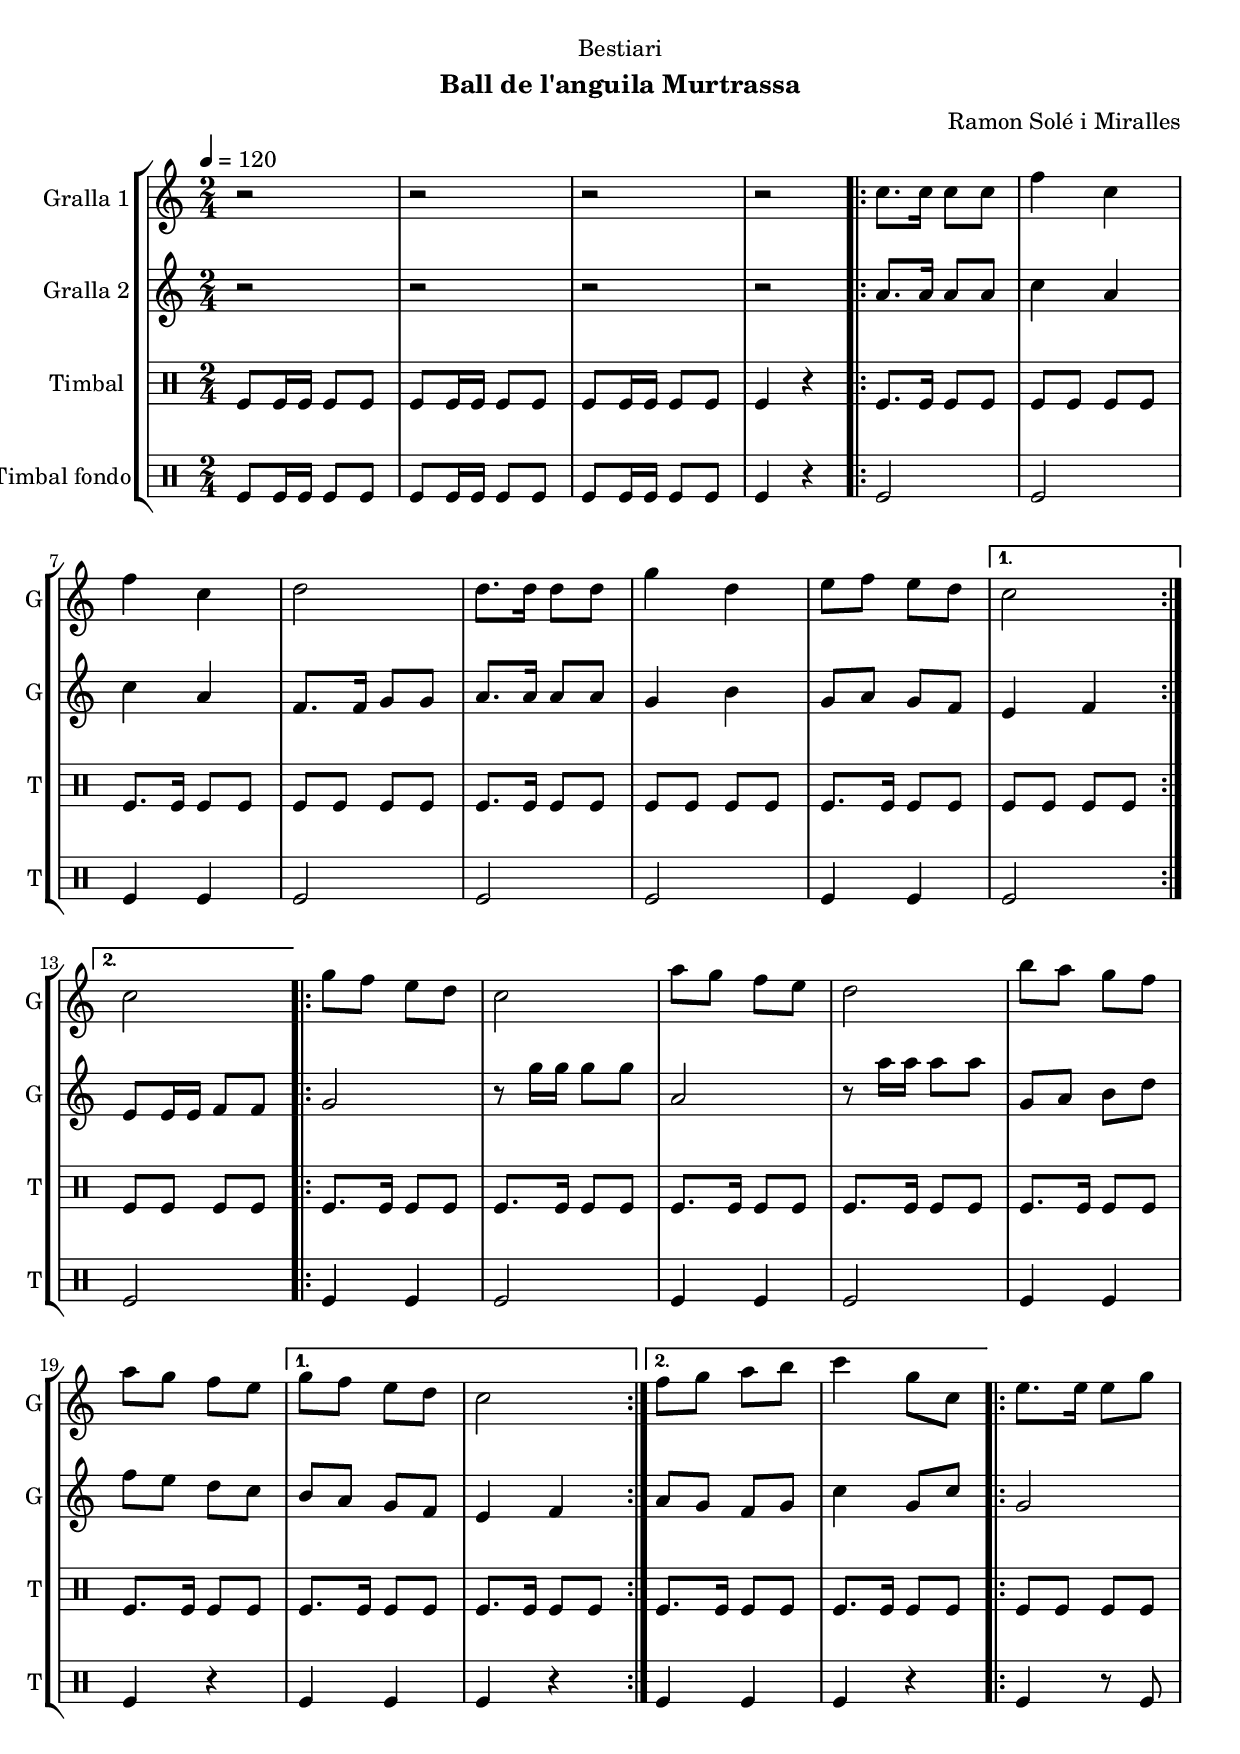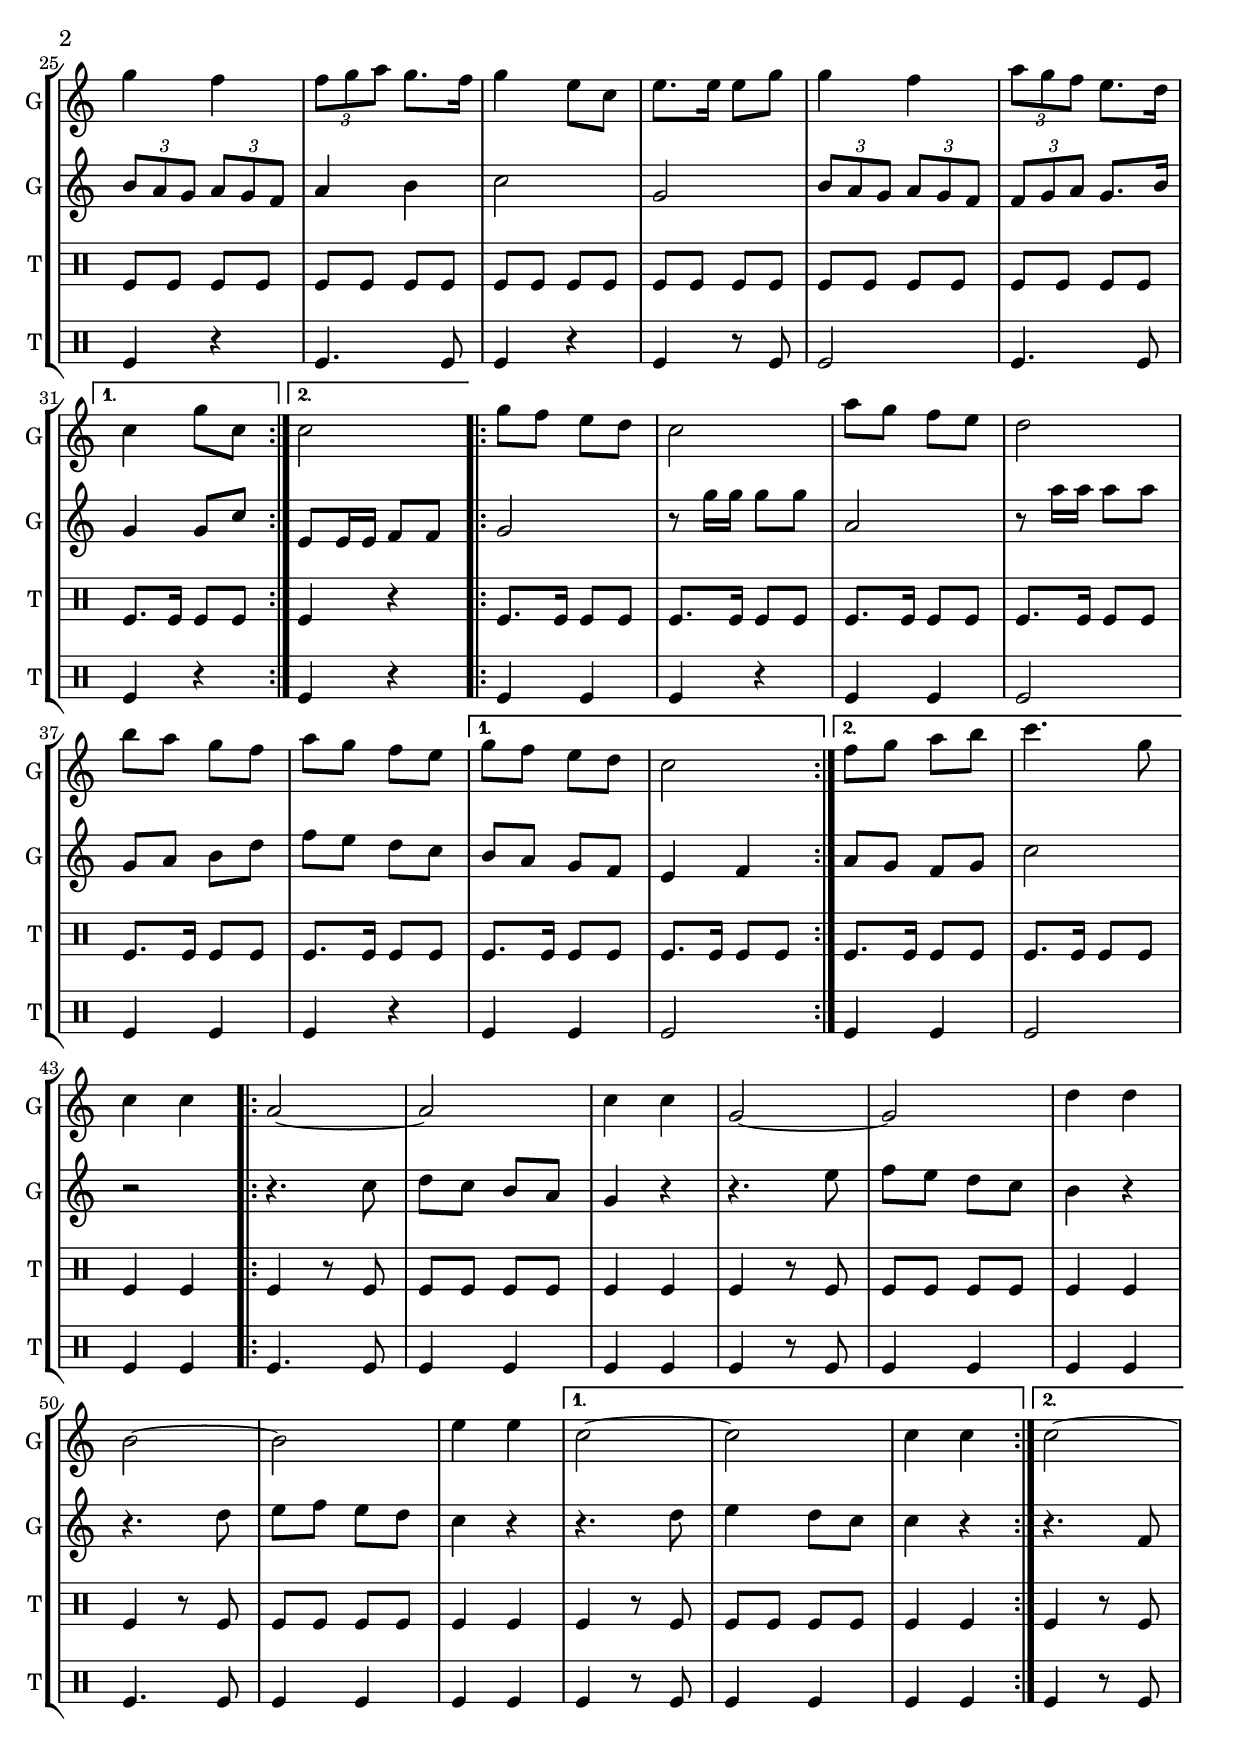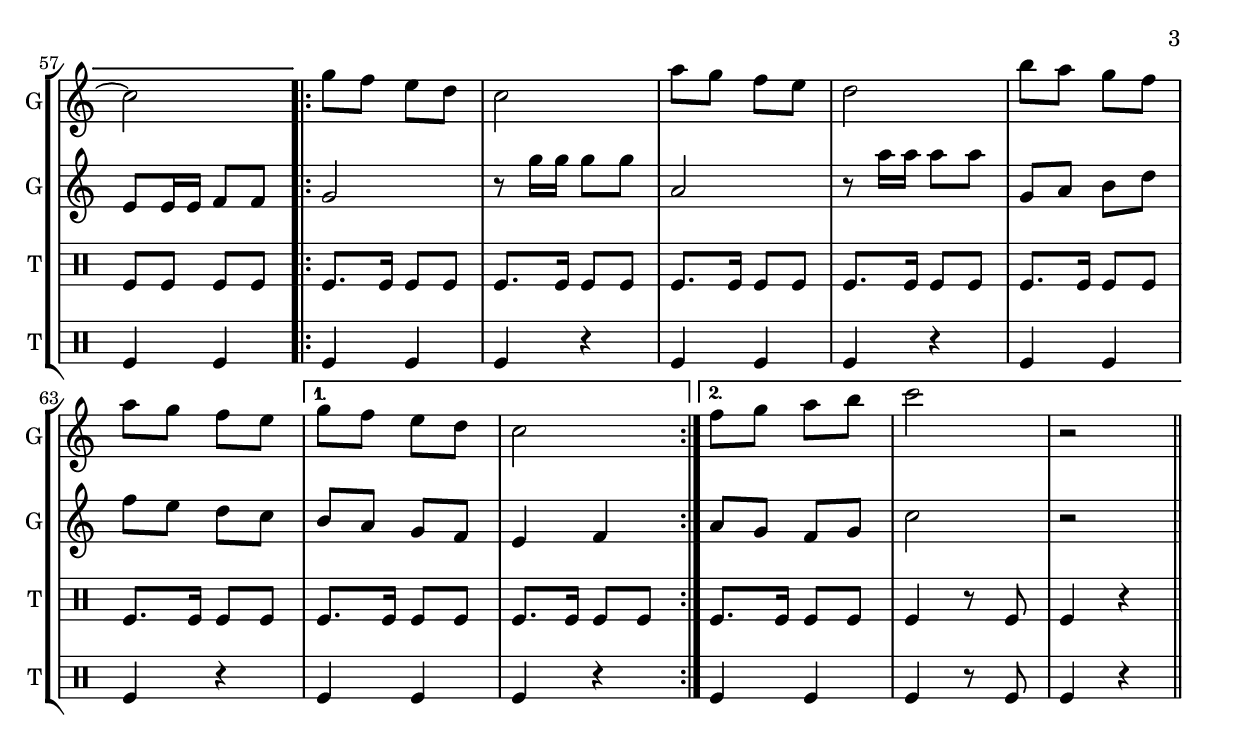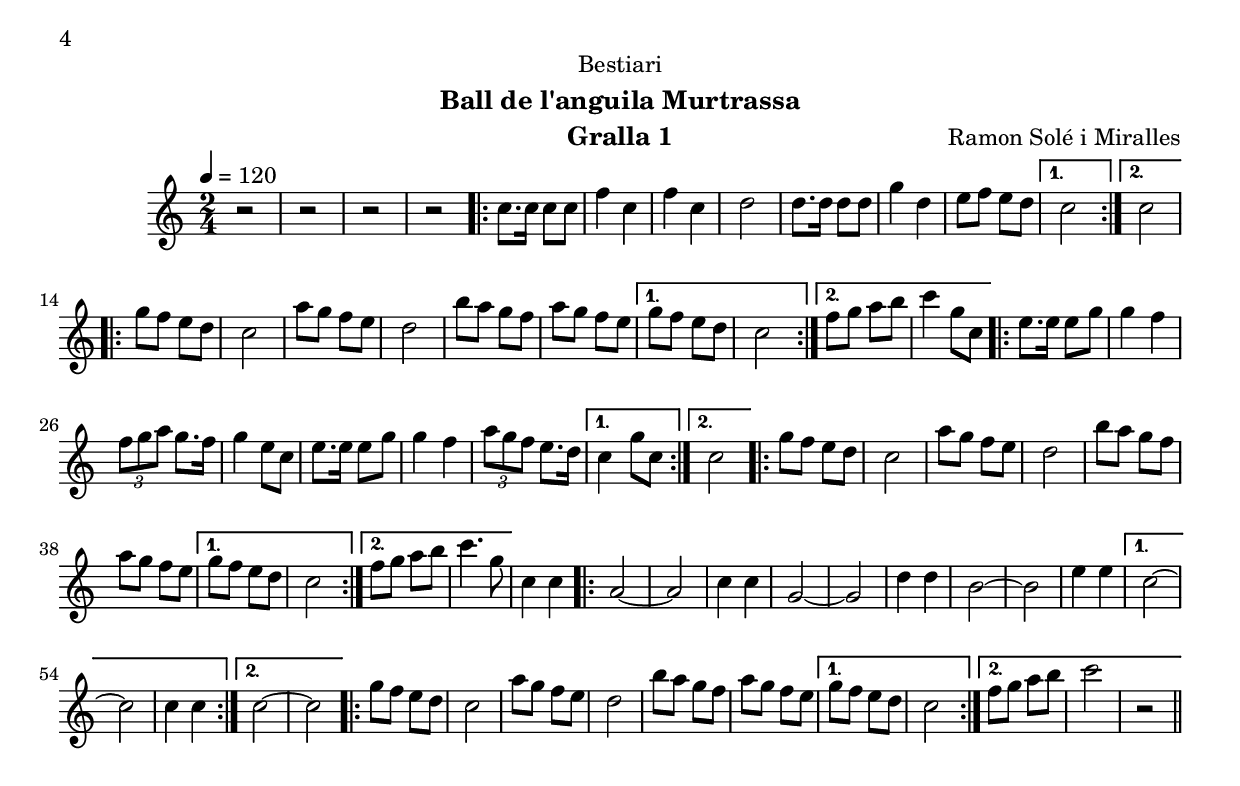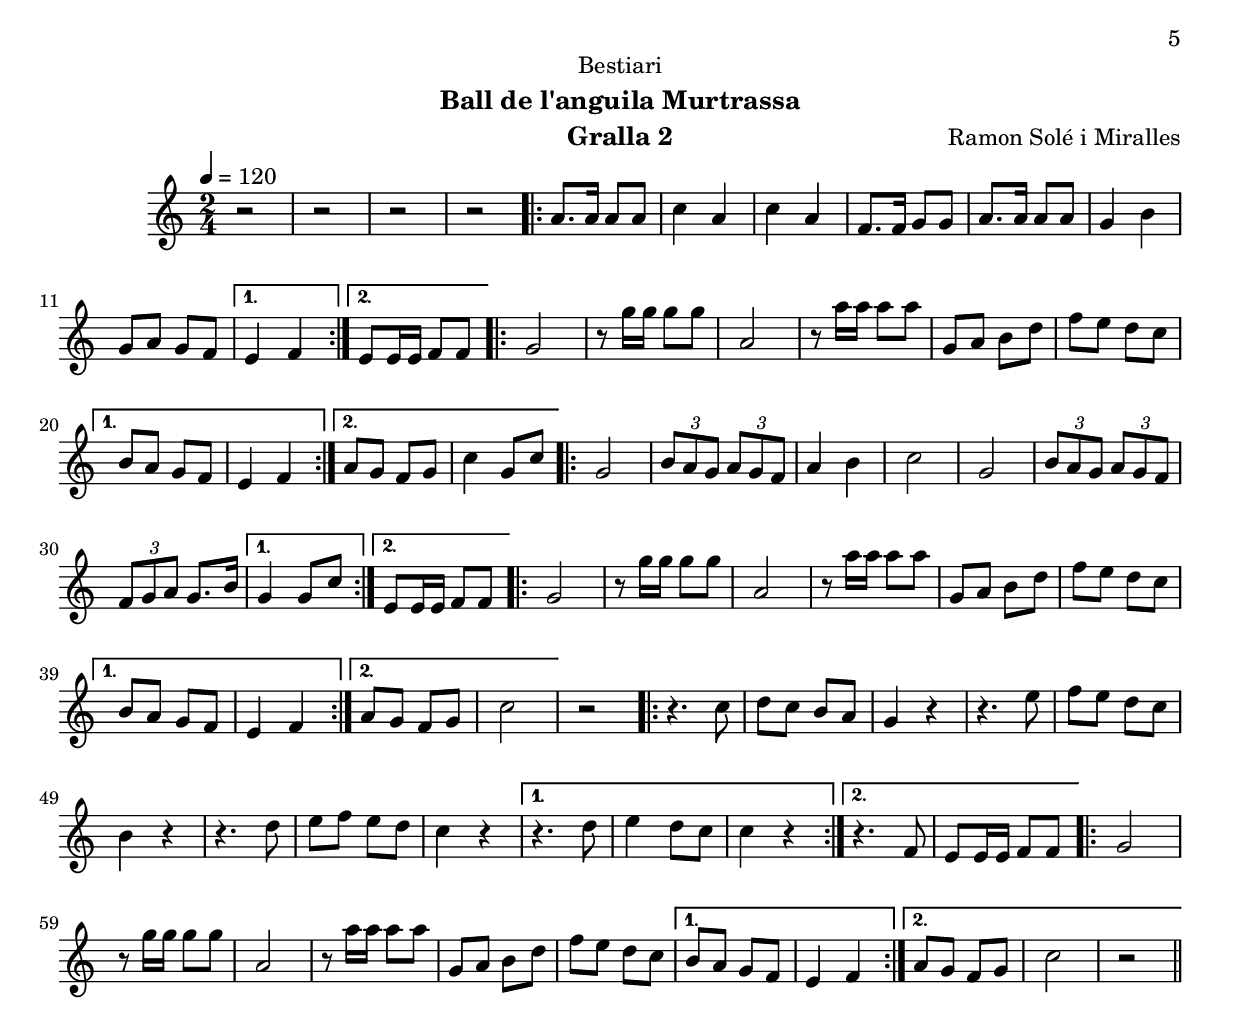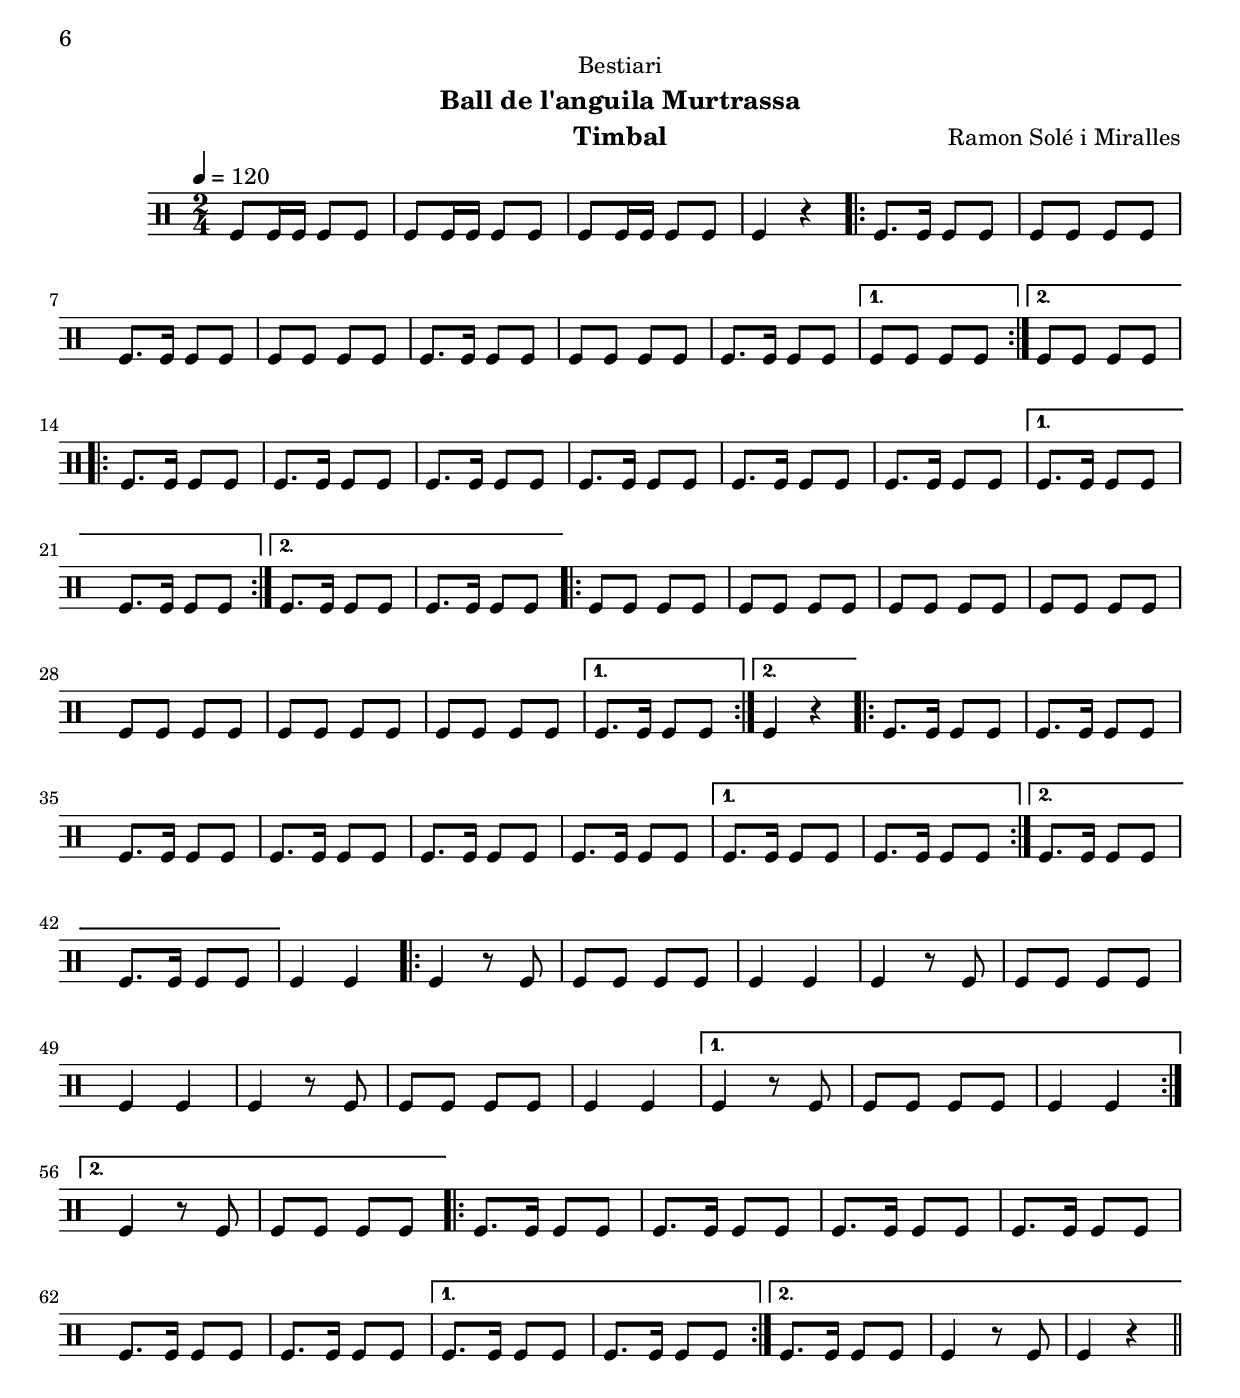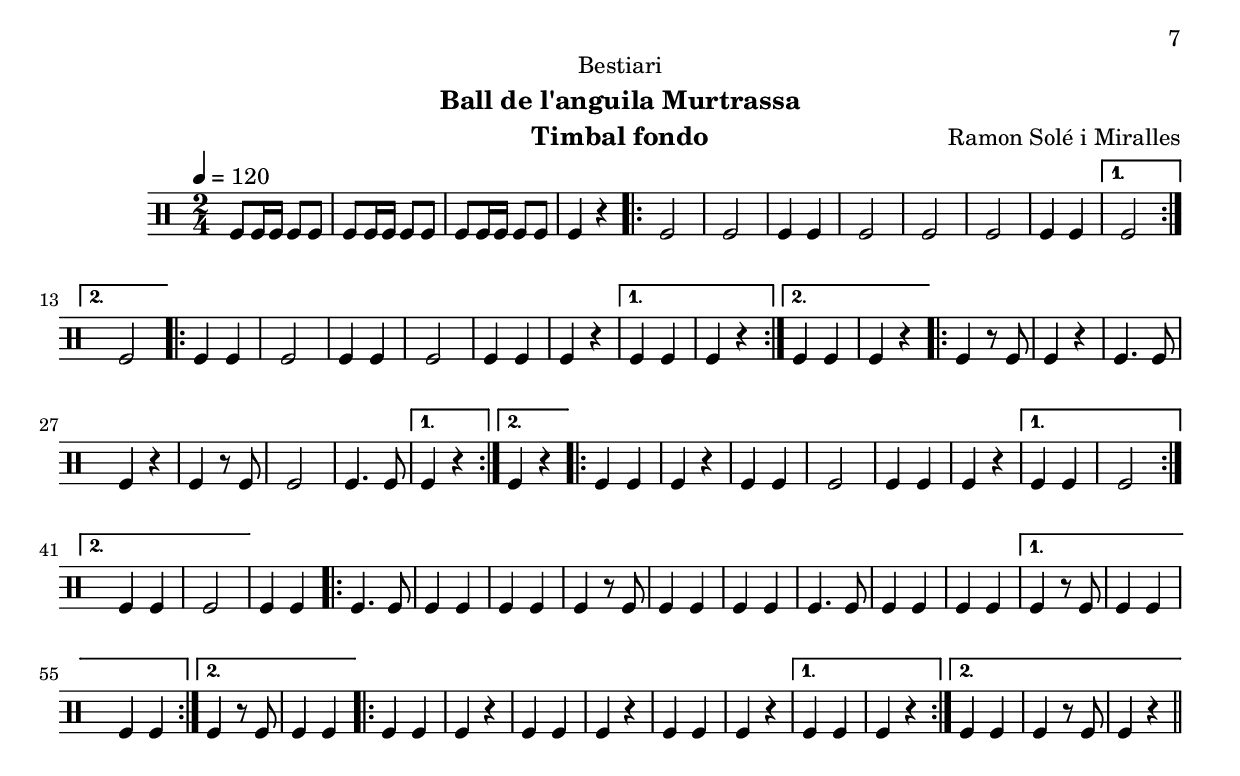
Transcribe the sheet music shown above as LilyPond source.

\version "2.22.1"

\header {
  dedication="Bestiari"
  title=""
  subtitle="Ball de l'anguila Murtrassa"
  subsubtitle=""
  poet=""
  meter=""
  piece=""
  composer="Ramon Solé i Miralles"
  arranger=""
  opus=""
  instrument=""
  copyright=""
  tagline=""
}

liniaroAa =
\relative c''
{
  \tempo 4=120
  \clef treble
  \key c \major
  \time 2/4
  r2  |
  r2  |
  r2  |
  r2  |
  %05
  \repeat volta 2 { c8. c16 c8 c  |
  f4 c  |
  f4 c  |
  d2  |
  d8. d16 d8 d  |
  %10
  g4 d  |
  e8 f e d }
  \alternative { { c2 }
  { c2 } }
  \repeat volta 2 { g'8 f e d  |
  %15
  c2  |
  a'8 g f e  |
  d2  |
  b'8 a g f  |
  a8 g f e }
  %20
  \alternative { { g8 f e d  |
  c2 }
  { f8 g a b  |
  c4 g8 c, } }
  \repeat volta 2 { e8. e16 e8 g  |
  %25
  g4 f  |
  \times 2/3 { f8 g a } g8. f16  |
  g4 e8 c  |
  e8. e16 e8 g  |
  g4 f  |
  %30
  \times 2/3 { a8 g f } e8. d16 }
  \alternative { { c4 g'8 c, }
  { c2 } }
  \repeat volta 2 { g'8 f e d  |
  c2  |
  %35
  a'8 g f e  |
  d2  |
  b'8 a g f  |
  a8 g f e }
  \alternative { { g8 f e d  |
  %40
  c2 }
  { f8 g a b  |
  c4. g8 } }
  c,4 c  |
  \repeat volta 2 { a2 ~  |
  %45
  a2  |
  c4 c  |
  g2 ~  |
  g2  |
  d'4 d  |
  %50
  b2 ~  |
  b2  |
  e4 e }
  \alternative { { c2 ~  |
  c2  |
  %55
  c4 c }
  { c2 ~  |
  c2 } }
  \repeat volta 2 { g'8 f e d  |
  c2  |
  %60
  a'8 g f e  |
  d2  |
  b'8 a g f  |
  a8 g f e }
  \alternative { { g8 f e d  |
  %65
  c2 }
  { f8 g a b  |
  c2  |
  r2 } } \bar "||"
}

liniaroAb =
\relative a'
{
  \tempo 4=120
  \clef treble
  \key c \major
  \time 2/4
  r2  |
  r2  |
  r2  |
  r2  |
  %05
  \repeat volta 2 { a8. a16 a8 a  |
  c4 a  |
  c4 a  |
  f8. f16 g8 g  |
  a8. a16 a8 a  |
  %10
  g4 b  |
  g8 a g f }
  \alternative { { e4 f }
  { e8 e16 e f8 f } }
  \repeat volta 2 { g2  |
  %15
  r8 g'16 g g8 g  |
  a,2  |
  r8 a'16 a a8 a  |
  g,8 a b d  |
  f8 e d c }
  %20
  \alternative { { b8 a g f  |
  e4 f }
  { a8 g f g  |
  c4 g8 c } }
  \repeat volta 2 { g2  |
  %25
  \times 2/3 { b8 a g } \times 2/3 { a g f }  |
  a4 b  |
  c2  |
  g2  |
  \times 2/3 { b8 a g } \times 2/3 { a g f }  |
  %30
  \times 2/3 { f8 g a } g8. b16 }
  \alternative { { g4 g8 c }
  { e,8 e16 e f8 f } }
  \repeat volta 2 { g2  |
  r8 g'16 g g8 g  |
  %35
  a,2  |
  r8 a'16 a a8 a  |
  g,8 a b d  |
  f8 e d c }
  \alternative { { b8 a g f  |
  %40
  e4 f }
  { a8 g f g  |
  c2 } }
  r2  |
  \repeat volta 2 { r4. c8  |
  %45
  d8 c b a  |
  g4 r  |
  r4. e'8  |
  f8 e d c  |
  b4 r  |
  %50
  r4. d8  |
  e8 f e d  |
  c4 r }
  \alternative { { r4. d8  |
  e4 d8 c  |
  %55
  c4 r }
  { r4. f,8  |
  e8 e16 e f8 f } }
  \repeat volta 2 { g2  |
  r8 g'16 g g8 g  |
  %60
  a,2  |
  r8 a'16 a a8 a  |
  g,8 a b d  |
  f8 e d c }
  \alternative { { b8 a g f  |
  %65
  e4 f }
  { a8 g f g  |
  c2  |
  r2 } } \bar "||"
}

liniaroAc =
\drummode
{
  \tempo 4=120
  \time 2/4
  tomfl8 tomfl16 tomfl tomfl8 tomfl  |
  tomfl8 tomfl16 tomfl tomfl8 tomfl  |
  tomfl8 tomfl16 tomfl tomfl8 tomfl  |
  tomfl4 r  |
  %05
  \repeat volta 2 { tomfl8. tomfl16 tomfl8 tomfl  |
  tomfl8 tomfl tomfl tomfl  |
  tomfl8. tomfl16 tomfl8 tomfl  |
  tomfl8 tomfl tomfl tomfl  |
  tomfl8. tomfl16 tomfl8 tomfl  |
  %10
  tomfl8 tomfl tomfl tomfl  |
  tomfl8. tomfl16 tomfl8 tomfl }
  \alternative { { tomfl8 tomfl tomfl tomfl }
  { tomfl8 tomfl tomfl tomfl } }
  \repeat volta 2 { tomfl8. tomfl16 tomfl8 tomfl  |
  %15
  tomfl8. tomfl16 tomfl8 tomfl  |
  tomfl8. tomfl16 tomfl8 tomfl  |
  tomfl8. tomfl16 tomfl8 tomfl  |
  tomfl8. tomfl16 tomfl8 tomfl  |
  tomfl8. tomfl16 tomfl8 tomfl }
  %20
  \alternative { { tomfl8. tomfl16 tomfl8 tomfl  |
  tomfl8. tomfl16 tomfl8 tomfl }
  { tomfl8. tomfl16 tomfl8 tomfl  |
  tomfl8. tomfl16 tomfl8 tomfl } }
  \repeat volta 2 { tomfl8 tomfl tomfl tomfl  |
  %25
  tomfl8 tomfl tomfl tomfl  |
  tomfl8 tomfl tomfl tomfl  |
  tomfl8 tomfl tomfl tomfl  |
  tomfl8 tomfl tomfl tomfl  |
  tomfl8 tomfl tomfl tomfl  |
  %30
  tomfl8 tomfl tomfl tomfl }
  \alternative { { tomfl8. tomfl16 tomfl8 tomfl }
  { tomfl4 r } }
  \repeat volta 2 { tomfl8. tomfl16 tomfl8 tomfl  |
  tomfl8. tomfl16 tomfl8 tomfl  |
  %35
  tomfl8. tomfl16 tomfl8 tomfl  |
  tomfl8. tomfl16 tomfl8 tomfl  |
  tomfl8. tomfl16 tomfl8 tomfl  |
  tomfl8. tomfl16 tomfl8 tomfl }
  \alternative { { tomfl8. tomfl16 tomfl8 tomfl  |
  %40
  tomfl8. tomfl16 tomfl8 tomfl }
  { tomfl8. tomfl16 tomfl8 tomfl  |
  tomfl8. tomfl16 tomfl8 tomfl } }
  tomfl4 tomfl  |
  \repeat volta 2 { tomfl4 r8 tomfl  |
  %45
  tomfl8 tomfl tomfl tomfl  |
  tomfl4 tomfl  |
  tomfl4 r8 tomfl  |
  tomfl8 tomfl tomfl tomfl  |
  tomfl4 tomfl  |
  %50
  tomfl4 r8 tomfl  |
  tomfl8 tomfl tomfl tomfl  |
  tomfl4 tomfl }
  \alternative { { tomfl4 r8 tomfl  |
  tomfl8 tomfl tomfl tomfl  |
  %55
  tomfl4 tomfl }
  { tomfl4 r8 tomfl  |
  tomfl8 tomfl tomfl tomfl } }
  \repeat volta 2 { tomfl8. tomfl16 tomfl8 tomfl  |
  tomfl8. tomfl16 tomfl8 tomfl  |
  %60
  tomfl8. tomfl16 tomfl8 tomfl  |
  tomfl8. tomfl16 tomfl8 tomfl  |
  tomfl8. tomfl16 tomfl8 tomfl  |
  tomfl8. tomfl16 tomfl8 tomfl }
  \alternative { { tomfl8. tomfl16 tomfl8 tomfl  |
  %65
  tomfl8. tomfl16 tomfl8 tomfl }
  { tomfl8. tomfl16 tomfl8 tomfl  |
  tomfl4 r8 tomfl  |
  tomfl4 r } } \bar "||"
}

liniaroAd =
\drummode
{
  \tempo 4=120
  \time 2/4
  tomfl8 tomfl16 tomfl tomfl8 tomfl  |
  tomfl8 tomfl16 tomfl tomfl8 tomfl  |
  tomfl8 tomfl16 tomfl tomfl8 tomfl  |
  tomfl4 r  |
  %05
  \repeat volta 2 { tomfl2  |
  tomfl2  |
  tomfl4 tomfl  |
  tomfl2  |
  tomfl2  |
  %10
  tomfl2  |
  tomfl4 tomfl }
  \alternative { { tomfl2 }
  { tomfl2 } }
  \repeat volta 2 { tomfl4 tomfl  |
  %15
  tomfl2  |
  tomfl4 tomfl  |
  tomfl2  |
  tomfl4 tomfl  |
  tomfl4 r }
  %20
  \alternative { { tomfl4 tomfl  |
  tomfl4 r }
  { tomfl4 tomfl  |
  tomfl4 r } }
  \repeat volta 2 { tomfl4 r8 tomfl  |
  %25
  tomfl4 r  |
  tomfl4. tomfl8  |
  tomfl4 r  |
  tomfl4 r8 tomfl  |
  tomfl2  |
  %30
  tomfl4. tomfl8 }
  \alternative { { tomfl4 r }
  { tomfl4 r } }
  \repeat volta 2 { tomfl4 tomfl  |
  tomfl4 r  |
  %35
  tomfl4 tomfl  |
  tomfl2  |
  tomfl4 tomfl  |
  tomfl4 r }
  \alternative { { tomfl4 tomfl  |
  %40
  tomfl2 }
  { tomfl4 tomfl  |
  tomfl2 } }
  tomfl4 tomfl  |
  \repeat volta 2 { tomfl4. tomfl8  |
  %45
  tomfl4 tomfl  |
  tomfl4 tomfl  |
  tomfl4 r8 tomfl  |
  tomfl4 tomfl  |
  tomfl4 tomfl  |
  %50
  tomfl4. tomfl8  |
  tomfl4 tomfl  |
  tomfl4 tomfl }
  \alternative { { tomfl4 r8 tomfl  |
  tomfl4 tomfl  |
  %55
  tomfl4 tomfl }
  { tomfl4 r8 tomfl  |
  tomfl4 tomfl } }
  \repeat volta 2 { tomfl4 tomfl  |
  tomfl4 r  |
  %60
  tomfl4 tomfl  |
  tomfl4 r  |
  tomfl4 tomfl  |
  tomfl4 r }
  \alternative { { tomfl4 tomfl  |
  %65
  tomfl4 r }
  { tomfl4 tomfl  |
  tomfl4 r8 tomfl  |
  tomfl4 r } } \bar "||"
}

\bookpart {
  \score {
    \new StaffGroup {
      \override Score.RehearsalMark #'self-alignment-X = #LEFT
      <<
        \new Staff \with {instrumentName = #"Gralla 1" shortInstrumentName = #"G"} \liniaroAa
        \new Staff \with {instrumentName = #"Gralla 2" shortInstrumentName = #"G"} \liniaroAb
        \new DrumStaff \with {instrumentName = #"Timbal" shortInstrumentName = #"T"} \liniaroAc
        \new DrumStaff \with {instrumentName = #"Timbal fondo" shortInstrumentName = #"T"} \liniaroAd
      >>
    }
    \layout {}
  }
  \score { \unfoldRepeats
    \new StaffGroup {
      \override Score.RehearsalMark #'self-alignment-X = #LEFT
      <<
        \new Staff \with {instrumentName = #"Gralla 1" shortInstrumentName = #"G"} \liniaroAa
        \new Staff \with {instrumentName = #"Gralla 2" shortInstrumentName = #"G"} \liniaroAb
        \new DrumStaff \with {instrumentName = #"Timbal" shortInstrumentName = #"T"} \liniaroAc
        \new DrumStaff \with {instrumentName = #"Timbal fondo" shortInstrumentName = #"T"} \liniaroAd
      >>
    }
    \midi {
      \set Staff.midiInstrument = "oboe"
      \set DrumStaff.midiInstrument = "drums"
    }
  }
}

\bookpart {
  \header {instrument="Gralla 1"}
  \score {
    \new StaffGroup {
      \override Score.RehearsalMark #'self-alignment-X = #LEFT
      <<
        \new Staff \liniaroAa
      >>
    }
    \layout {}
  }
  \score { \unfoldRepeats
    \new StaffGroup {
      \override Score.RehearsalMark #'self-alignment-X = #LEFT
      <<
        \new Staff \liniaroAa
      >>
    }
    \midi {
      \set Staff.midiInstrument = "oboe"
      \set DrumStaff.midiInstrument = "drums"
    }
  }
}

\bookpart {
  \header {instrument="Gralla 2"}
  \score {
    \new StaffGroup {
      \override Score.RehearsalMark #'self-alignment-X = #LEFT
      <<
        \new Staff \liniaroAb
      >>
    }
    \layout {}
  }
  \score { \unfoldRepeats
    \new StaffGroup {
      \override Score.RehearsalMark #'self-alignment-X = #LEFT
      <<
        \new Staff \liniaroAb
      >>
    }
    \midi {
      \set Staff.midiInstrument = "oboe"
      \set DrumStaff.midiInstrument = "drums"
    }
  }
}

\bookpart {
  \header {instrument="Timbal"}
  \score {
    \new StaffGroup {
      \override Score.RehearsalMark #'self-alignment-X = #LEFT
      <<
        \new DrumStaff \liniaroAc
      >>
    }
    \layout {}
  }
  \score { \unfoldRepeats
    \new StaffGroup {
      \override Score.RehearsalMark #'self-alignment-X = #LEFT
      <<
        \new DrumStaff \liniaroAc
      >>
    }
    \midi {
      \set Staff.midiInstrument = "oboe"
      \set DrumStaff.midiInstrument = "drums"
    }
  }
}

\bookpart {
  \header {instrument="Timbal fondo"}
  \score {
    \new StaffGroup {
      \override Score.RehearsalMark #'self-alignment-X = #LEFT
      <<
        \new DrumStaff \liniaroAd
      >>
    }
    \layout {}
  }
  \score { \unfoldRepeats
    \new StaffGroup {
      \override Score.RehearsalMark #'self-alignment-X = #LEFT
      <<
        \new DrumStaff \liniaroAd
      >>
    }
    \midi {
      \set Staff.midiInstrument = "oboe"
      \set DrumStaff.midiInstrument = "drums"
    }
  }
}

